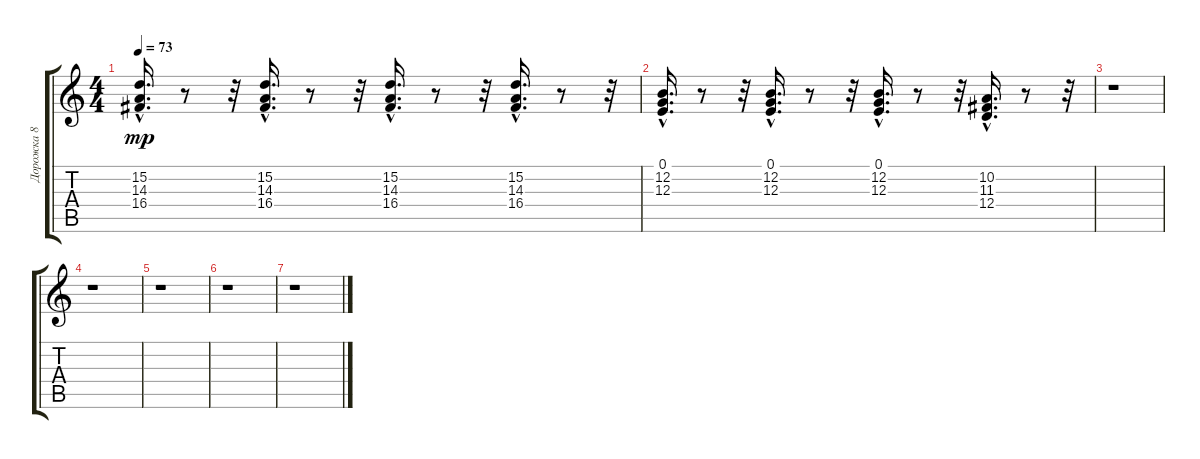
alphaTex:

\track ("Дорожка 8" "Дорожка 8") {instrument lead6voice}
\staff {score tabs}
\tuning (E4 B3 G3 D3 A2 E2) {hide}
\ts (4 4)
\tempo 73
\clef g2
\ks c
(15.2{hac} 14.3{hac} 16.4{hac}).16{d dy mp} r.8 r.32 (15.2{hac} 14.3{hac} 16.4{hac}).16{d} r.8 r.32 (15.2{hac} 14.3{hac} 16.4{hac}).16{d} r.8 r.32 (15.2{hac} 14.3{hac} 16.4{hac}).16{d} r.8 r.32 |
(0.1{hac} 12.2{hac} 12.3{hac}).16{d} r.8 r.32 (0.1{hac} 12.2{hac} 12.3{hac}).16{d} r.8 r.32 (0.1{hac} 12.2{hac} 12.3{hac}).16{d} r.8 r.32 (10.2{hac} 11.3{hac} 12.4{hac}).16{d} r.8 r.32 |
r.1 |
r.1 |
r.1 |
r.1 |
r.1
